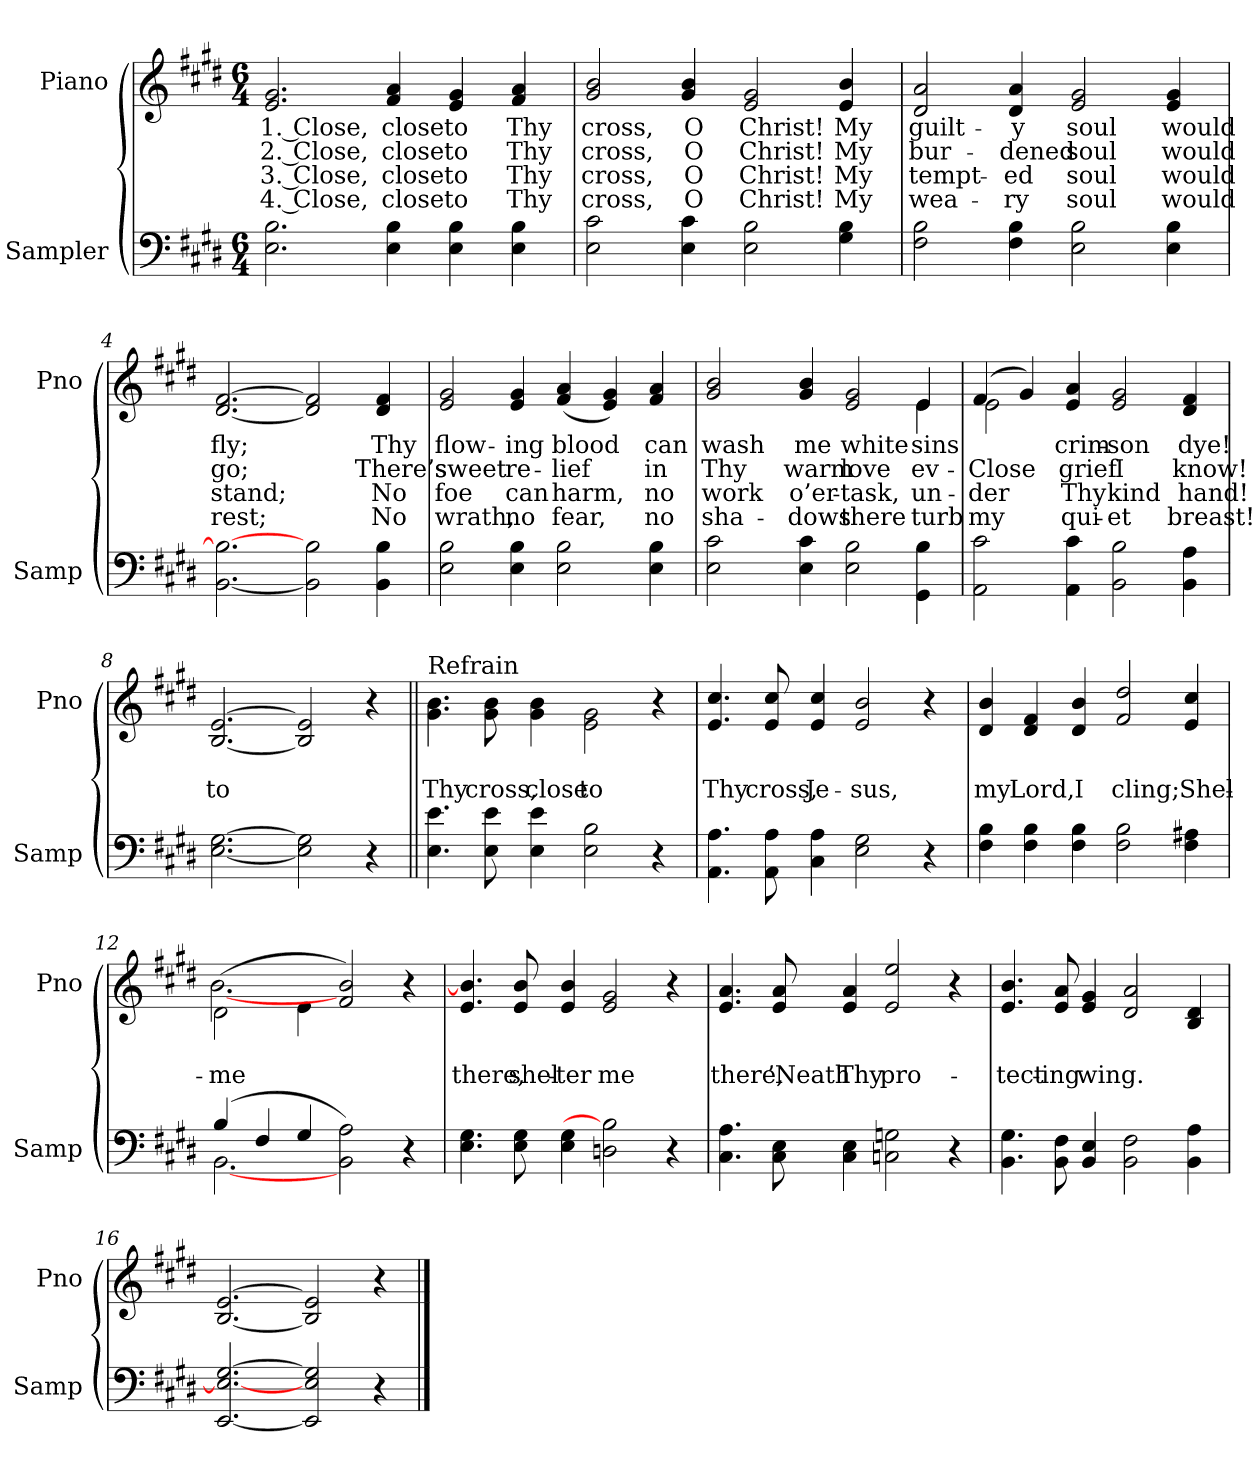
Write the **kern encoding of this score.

**kern	**kern	**text	**text	**text	**text
*part2	*part1	*part1	*part1	*part1	*part1
*staff2	*staff1	*staff1	*staff1	*staff1	*staff1
*I"Sampler	*I"Piano	*	*	*	*
*I'Samp	*I'Pno	*	*	*	*
*clefF4	*clefG2	*	*	*	*
*k[f#c#g#d#]	*k[f#c#g#d#]	*	*	*	*
*E:	*E:	*	*	*	*
*M6/4	*M6/4	*	*	*	*
=1	=1	=1	=1	=1	=1
2.E 2.B	2.e 2.g#	1. Close,	2. Close,	3. Close,	4. Close,
4E 4B	4f# 4a	close	close	close	close
4E 4B	4e 4g#	to	to	to	to
4E 4B	4f# 4a	Thy	Thy	Thy	Thy
=2	=2	=2	=2	=2	=2
2E 2c#	2g# 2b	cross,	cross,	cross,	cross,
4E 4c#	4g# 4b	O	O	O	O
2E 2B	2e 2g#	Christ!	Christ!	Christ!	Christ!
4G# 4B	4e 4b	My	My	My	My
=3	=3	=3	=3	=3	=3
2F# 2B	2d# 2a	guilt-	bur-	tempt-	wea-
4F# 4B	4d# 4a	-y	-dened	-ed	-ry
2E 2B	2e 2g#	soul	soul	soul	soul
4E 4B	4e 4g#	would	would	would	would
=4	=4	=4	=4	=4	=4
[2.BB 2.B_	[2.d# [2.f#	fly;	go;	stand;	rest;
2BB] 2B	2d#] 2f#]	.	.	.	.
4BB 4B	4d# 4f#	Thy	There’s	No	No
=5	=5	=5	=5	=5	=5
2E 2B	2e 2g#	flow-	sweet	foe	wrath,
4E 4B	4e 4g#	-ing	re-	can	no
2E 2B	(4f# 4a	blood	-lief	harm,	fear,
.	4e 4g#)	.	.	.	.
4E 4B	4f# 4a	can	in	no	no
=6	=6	=6	=6	=6	=6
*	*^	*	*	*	*
2E 2c#	2g# 2b	4ryy	wash	Thy	work	sha-
*	*v	*v	*	*	*	*
4E 4c#	4g# 4b	me	warm	o’er-	-dows
2E 2B	2e 2g#	white	love	-task,	there
*	*^	*	*	*	*
4GG# 4B	4e/	4e	sins	ev-	un-	-turb
=7	=7	=7	=7	=7	=7	=7
2AA 2c#	(4f#/	2e	.	Close	-der	my
.	4g#/)	.	.	.	.	.
4AA 4c#	4e 4a	1ryy	crim-	grief	Thy	qui-
2BB 2B	2e 2g#	.	-son	I	kind	-et
4BB 4A	4d# 4f#	.	dye!	know!	hand!	breast!
*	*v	*v	*	*	*	*
=8	=8	=8	=8	=8	=8
[2.E [2.G#	[2.B [2.e	.	to	.	.
2E] 2G#]	2B] 2e]	.	.	.	.
4r	4r	.	.	.	.
=9||	=9||	=9||	=9||	=9||	=9||
!	!LO:TX:t=Refrain	!	!	!	!
4.E 4.e	4.g#\ 4.b\	.	Thy	.	.
8E 8e	8g#\ 8b\	.	cross,	.	.
4E 4e	4g#\ 4b\	.	close	.	.
2E 2B	2e\ 2g#\	.	to	.	.
4r	4r	.	.	.	.
=10	=10	=10	=10	=10	=10
4.AA 4.A	4.e 4.cc#	.	Thy	.	.
8AA 8A	8e 8cc#	.	cross,	.	.
4C# 4A	4e 4cc#	.	Je-	.	.
2E 2G#	2e 2b	.	-sus,	.	.
4r	4r	.	.	.	.
=11	=11	=11	=11	=11	=11
4F# 4B	4d# 4b	.	my	.	.
4F# 4B	4d# 4f#	.	Lord,	.	.
4F# 4B	4d# 4b	.	I	.	.
2F# 2B	2f# 2dd#	.	cling;	.	.
4F# 4A#X	4e 4cc#	.	Shel-	.	.
=12	=12	=12	=12	=12	=12
*^	*^	*	*	*	*
(4B/	[2.BB	(2d#\	[2.b	.	me	.	.
4F#/	.	.	.	.	.	.	.
4G#/	.	4e\	.	.	.	.	.
2BB 2A)	2.ryy	2f# 2b)	2.ryy	.	.	.	.
4r	.	4r	.	.	.	.	.
*v	*v	*	*	*	*	*	*
*	*v	*v	*	*	*	*
=13	=13	=13	=13	=13	=13
4.E 4.G#	4.e 4.b]	.	there,	.	.
8E 8G#	8e 8b	.	shel-	.	.
4E 4G#	4e 4b	.	-ter	.	.
2Dn 2B]	2e 2g#	.	me	.	.
4r	4r	.	.	.	.
=14	=14	=14	=14	=14	=14
4.C# 4.A	4.e 4.a	.	there,	.	.
8C# 8E	8e 8a	.	’Neath	.	.
4C# 4E	4e 4a	.	Thy	.	.
2Cn 2Gn	2e 2ee	.	pro-	.	.
4r	4r	.	.	.	.
=15	=15	=15	=15	=15	=15
4.BB 4.G#	4.e 4.b	.	-tect-	.	.
8BB 8F#	8e 8a	.	-ing	.	.
4BB 4E	4e 4g#	.	wing.	.	.
2BB 2F#	2d# 2a	.	.	.	.
4BB 4A	4B 4d#	.	.	.	.
=16	=16	=16	=16	=16	=16
[2.EE 2.E_ [2.G#	[2.B [2.e	.	.	.	.
2EE] 2E 2G#]	2B] 2e]	.	.	.	.
4r	4r	.	.	.	.
==	==	==	==	==	==
*-	*-	*-	*-	*-	*-
